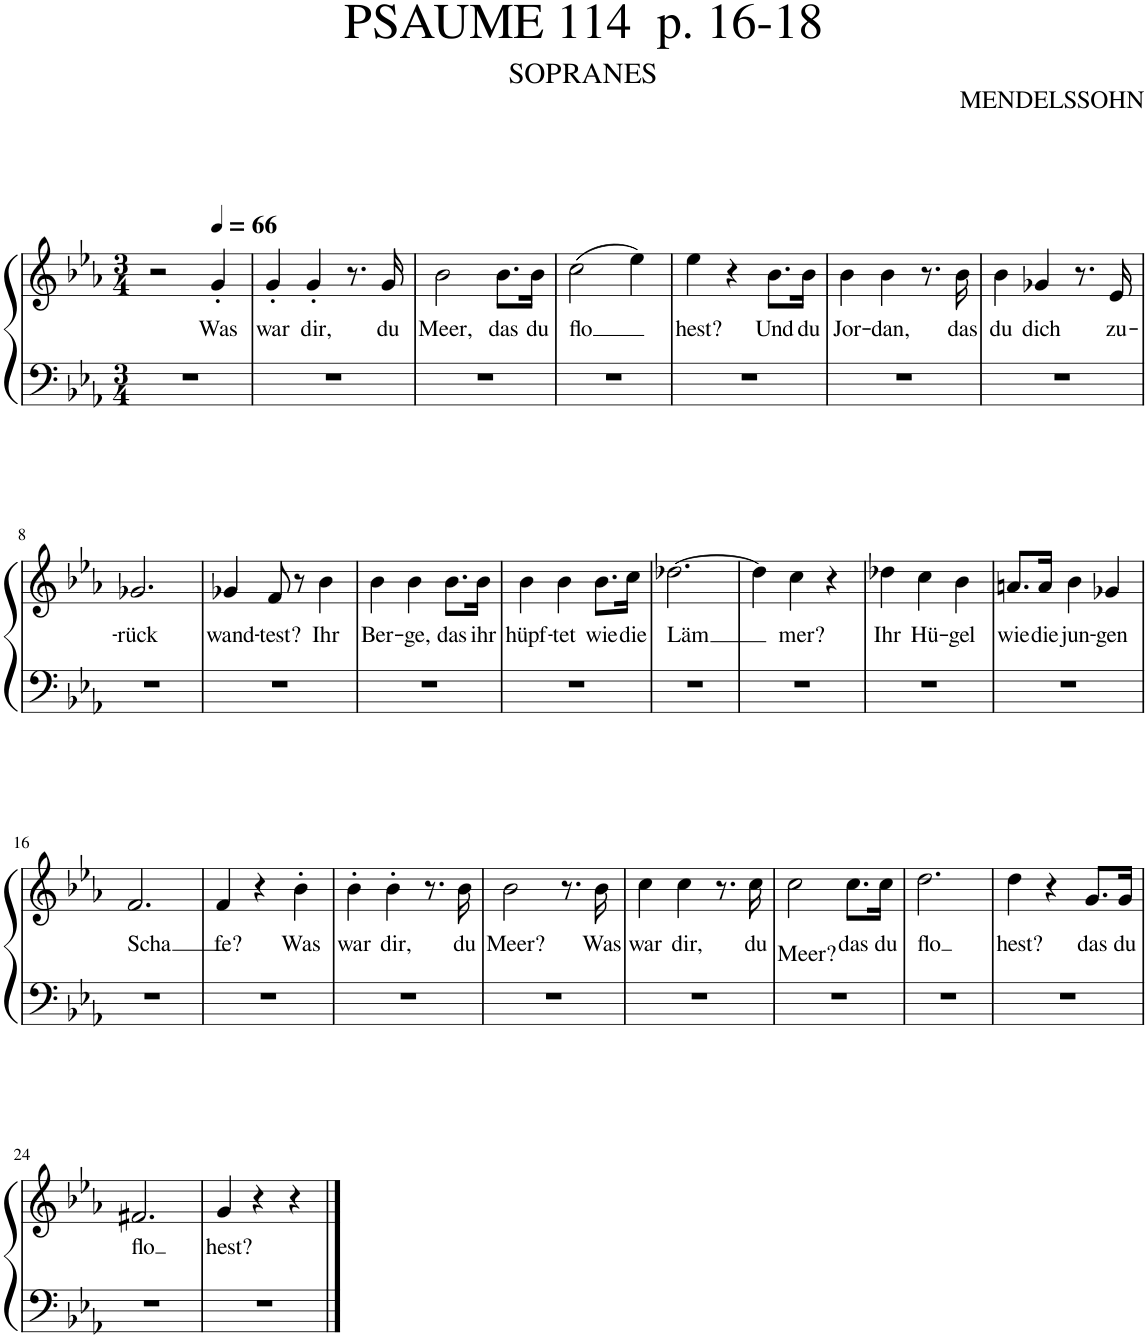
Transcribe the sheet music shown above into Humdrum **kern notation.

**kern	**kern	**text
*part1	*part1	*part1
*staff2	*staff1	*staff1
*I"Piano	*	*
*I'Pno.	*	*
*clefF4	*clefG2	*
*k[b-e-a-]	*k[b-e-a-]	*
*M3/4	*M3/4	*
=1	=1	=1
2.r	2r	.
*	*MM66	*
!	!	!LO:LY:b
.	4g'/	Was
=2	=2	=2
!	!	!LO:LY:b
2.r	4g'/	war
!	!	!LO:LY:b
.	4g'/	dir,
.	8.r	.
!	!	!LO:LY:b
.	16g/	du
=3	=3	=3
!	!	!LO:LY:b
2.r	2b-\	Meer,
!	!	!LO:LY:b
.	8.b-\L	das
!	!	!LO:LY:b
.	16b-\Jk	du
=4	=4	=4
!	!	!LO:LY:b
2.r	(2cc\	flo
.	4ee-\)	.
=5	=5	=5
!	!	!LO:LY:b
2.r	4ee-\	hest?
.	4r	.
!	!	!LO:LY:b
.	8.b-\L	Und
!	!	!LO:LY:b
.	16b-\Jk	du
=6	=6	=6
!	!	!LO:LY:b
2.r	4b-\	Jor-
!	!	!LO:LY:b
.	4b-\	-dan,
.	8.r	.
!	!	!LO:LY:b
.	16b-\	das
=7	=7	=7
!	!	!LO:LY:b
2.r	4b-\	du
!	!	!LO:LY:b
.	4g-X/	dich
.	8.r	.
!	!	!LO:LY:b
.	16e-/	zu-
!!LO:LB:g=z
=8	=8	=8
!	!	!LO:LY:b
2.r	2.g-X/	-rück
=9	=9	=9
!	!	!LO:LY:b
2.r	4g-X/	wand-
!	!	!LO:LY:b
.	8f/	-test?
.	8r	.
!	!	!LO:LY:b
.	4b-\	Ihr
=10	=10	=10
!	!	!LO:LY:b
2.r	4b-\	Ber-
!	!	!LO:LY:b
.	4b-\	-ge,
!	!	!LO:LY:b
.	8.b-\L	das
!	!	!LO:LY:b
.	16b-\Jk	ihr
=11	=11	=11
!	!	!LO:LY:b
2.r	4b-\	hüpf-
!	!	!LO:LY:b
.	4b-\	-tet
!	!	!LO:LY:b
.	8.b-\L	wie
!	!	!LO:LY:b
.	16cc\Jk	die
=12	=12	=12
!	!	!LO:LY:b
2.r	[2.dd-X\	-Läm
=13	=13	=13
2.r	4dd-\]	.
!	!	!LO:LY:b
.	4cc\	mer?
.	4r	.
=14	=14	=14
!	!	!LO:LY:b
2.r	4dd-X\	Ihr
!	!	!LO:LY:b
.	4cc\	Hü-
!	!	!LO:LY:b
.	4b-\	-gel
=15	=15	=15
!	!	!LO:LY:b
2.r	8.an/L	wie
!	!	!LO:LY:b
.	16a/Jk	die
!	!	!LO:LY:b
.	4b-\	jun-
!	!	!LO:LY:b
.	4g-X/	-gen
!!LO:LB:g=z
=16	=16	=16
!	!	!LO:LY:b
2.r	2.f/	Scha
=17	=17	=17
!	!	!LO:LY:b
2.r	4f/	fe?
.	4r	.
!	!	!LO:LY:b
.	4b-'\	Was
=18	=18	=18
!	!	!LO:LY:b
2.r	4b-'\	war
!	!	!LO:LY:b
.	4b-'\	dir,
.	8.r	.
!	!	!LO:LY:b
.	16b-\	du
=19	=19	=19
!	!	!LO:LY:b
2.r	2b-\	Meer?
.	8.r	.
!	!	!LO:LY:b
.	16b-\	Was
=20	=20	=20
!	!	!LO:LY:b
2.r	4cc\	war
!	!	!LO:LY:b
.	4cc\	dir,
.	8.r	.
!	!	!LO:LY:b
.	16cc\	du
=21	=21	=21
!	!	!LO:LY:b
2.r	2cc\	Meer?
!	!	!LO:LY:b
.	8.cc\L	das
!	!	!LO:LY:b
.	16cc\Jk	du
=22	=22	=22
!	!	!LO:LY:b
2.r	2.dd\	flo
=23	=23	=23
!	!	!LO:LY:b
2.r	4dd\	hest?
.	4r	.
!	!	!LO:LY:b
.	8.g/L	das
!	!	!LO:LY:b
.	16g/Jk	du
!!LO:LB:g=z
=24	=24	=24
!	!	!LO:LY:b
2.r	2.f#X/	flo
=25	=25	=25
!	!	!LO:LY:b
2.r	4g/	hest?
.	4r	.
.	4r	.
==	==	==
*-	*-	*-
